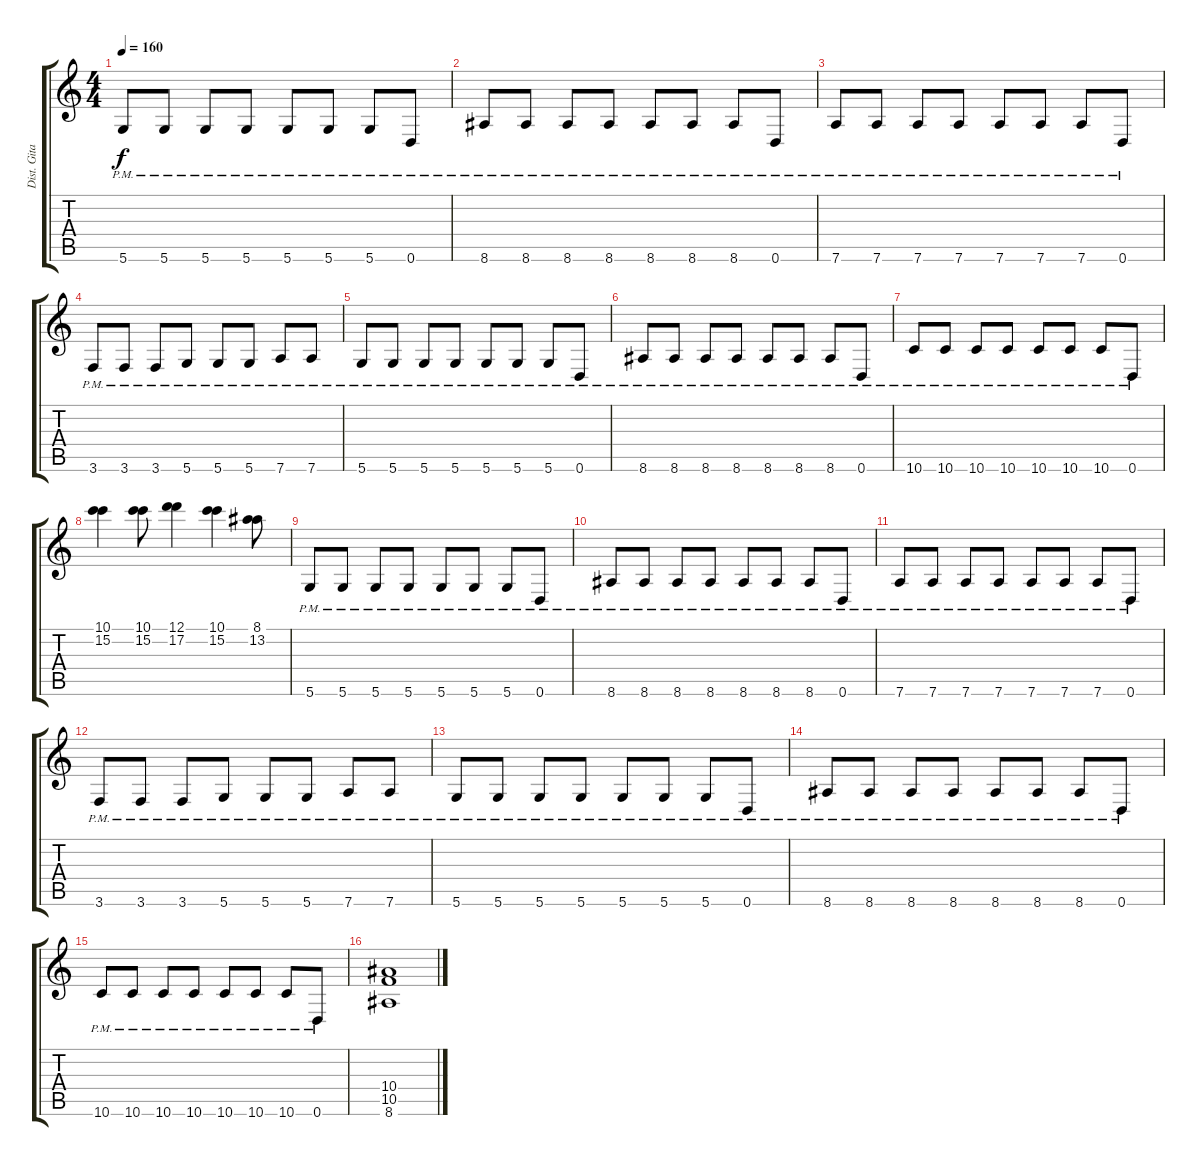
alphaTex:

\track ("Dist. Gitar 2" "Dist. Gita") {instrument distortionguitar}
\staff {score tabs}
\tuning (D4 A3 F3 C3 G2 D2) {hide}
\ts (4 4)
\tempo 160
\clef g2
\ks c
5.6{pm}.8{dy f} 5.6{pm}.8 5.6{pm}.8 5.6{pm}.8 5.6{pm}.8 5.6{pm}.8 5.6{pm}.8 0.6{pm}.8 |
8.6{pm}.8 8.6{pm}.8 8.6{pm}.8 8.6{pm}.8 8.6{pm}.8 8.6{pm}.8 8.6{pm}.8 0.6{pm}.8 |
7.6{pm}.8 7.6{pm}.8 7.6{pm}.8 7.6{pm}.8 7.6{pm}.8 7.6{pm}.8 7.6{pm}.8 0.6{pm}.8 |
3.6{pm}.8 3.6{pm}.8 3.6{pm}.8 5.6{pm}.8 5.6{pm}.8 5.6{pm}.8 7.6{pm}.8 7.6{pm}.8 |
5.6{pm}.8 5.6{pm}.8 5.6{pm}.8 5.6{pm}.8 5.6{pm}.8 5.6{pm}.8 5.6{pm}.8 0.6{pm}.8 |
8.6{pm}.8 8.6{pm}.8 8.6{pm}.8 8.6{pm}.8 8.6{pm}.8 8.6{pm}.8 8.6{pm}.8 0.6{pm}.8 |
10.6{pm}.8 10.6{pm}.8 10.6{pm}.8 10.6{pm}.8 10.6{pm}.8 10.6{pm}.8 10.6{pm}.8 0.6{pm}.8 |
(10.1 15.2).4{volume 12} (10.1 15.2).8 (12.1 17.2).4 (10.1 15.2).4 (8.1 13.2).8 |
5.6{pm}.8{volume 14} 5.6{pm}.8 5.6{pm}.8 5.6{pm}.8 5.6{pm}.8 5.6{pm}.8 5.6{pm}.8 0.6{pm}.8 |
8.6{pm}.8 8.6{pm}.8 8.6{pm}.8 8.6{pm}.8 8.6{pm}.8 8.6{pm}.8 8.6{pm}.8 0.6{pm}.8 |
7.6{pm}.8 7.6{pm}.8 7.6{pm}.8 7.6{pm}.8 7.6{pm}.8 7.6{pm}.8 7.6{pm}.8 0.6{pm}.8 |
3.6{pm}.8 3.6{pm}.8 3.6{pm}.8 5.6{pm}.8 5.6{pm}.8 5.6{pm}.8 7.6{pm}.8 7.6{pm}.8 |
5.6{pm}.8 5.6{pm}.8 5.6{pm}.8 5.6{pm}.8 5.6{pm}.8 5.6{pm}.8 5.6{pm}.8 0.6{pm}.8 |
8.6{pm}.8 8.6{pm}.8 8.6{pm}.8 8.6{pm}.8 8.6{pm}.8 8.6{pm}.8 8.6{pm}.8 0.6{pm}.8 |
10.6{pm}.8 10.6{pm}.8 10.6{pm}.8 10.6{pm}.8 10.6{pm}.8 10.6{pm}.8 10.6{pm}.8 0.6{pm}.8 |
(10.4 10.5 8.6).1
